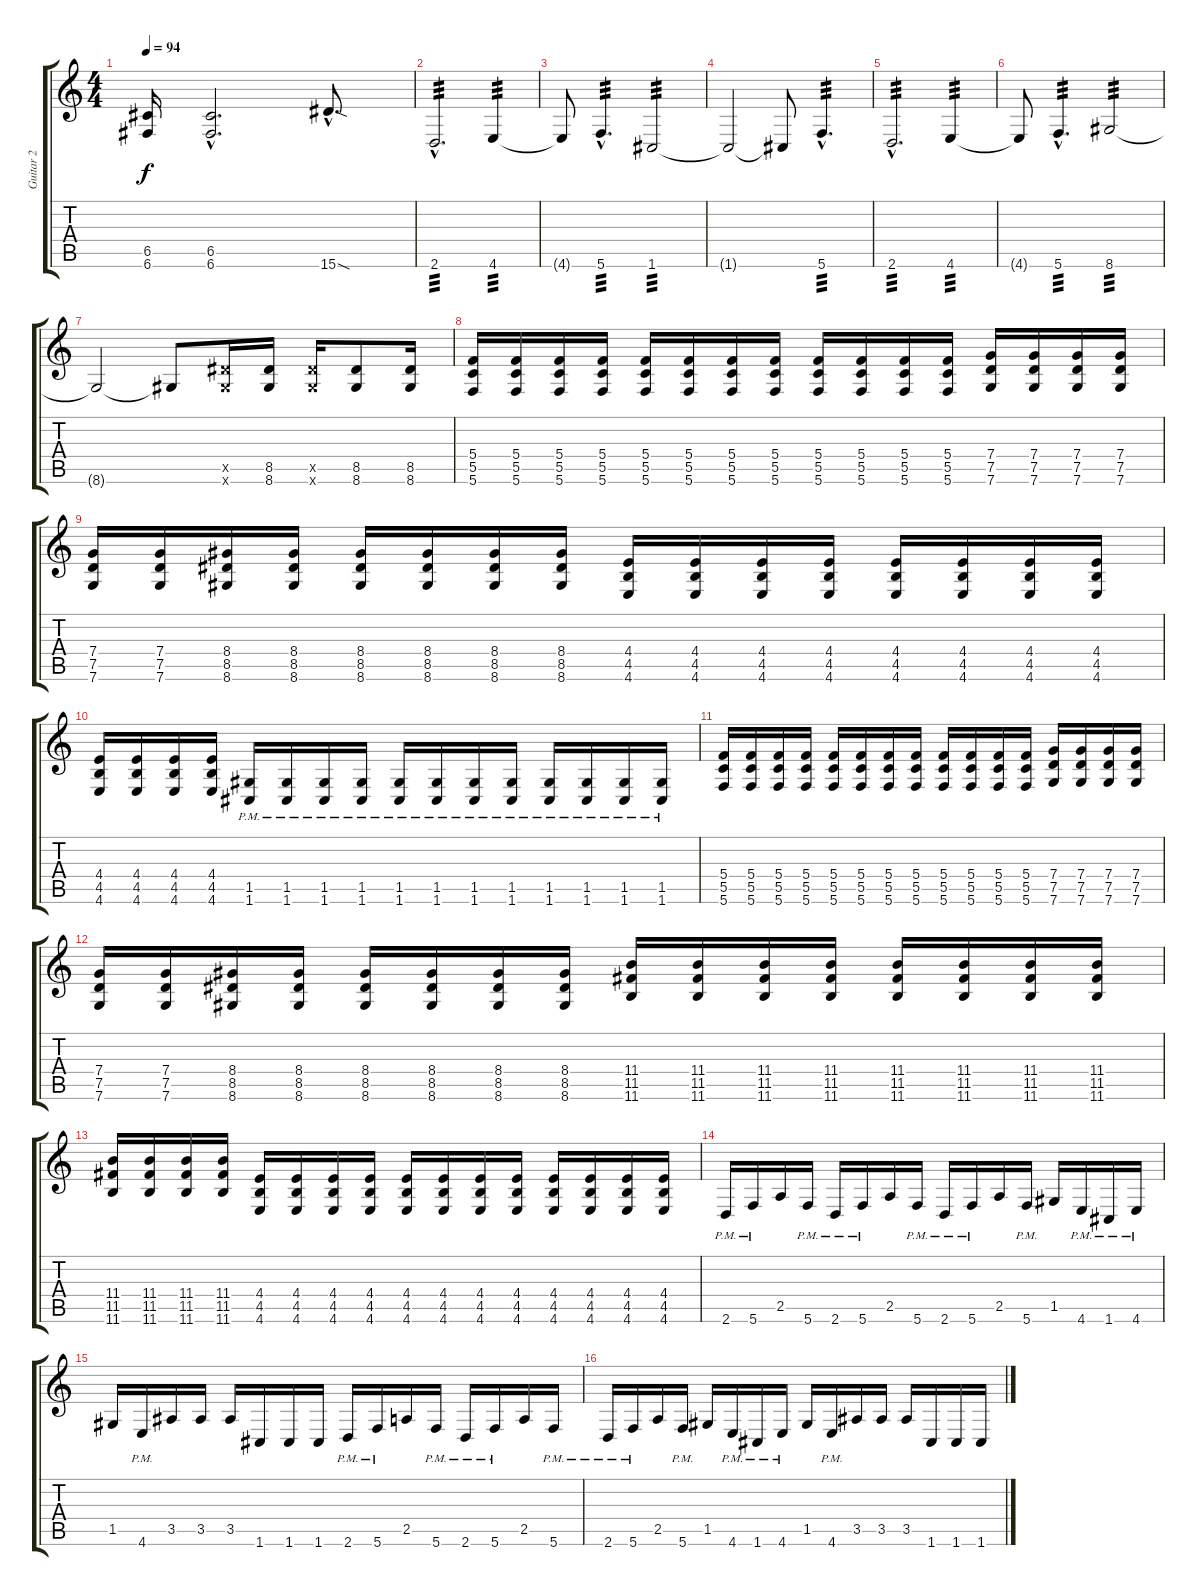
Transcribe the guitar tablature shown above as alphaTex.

\track ("Guitar 2" "Guitar 2") {instrument distortionguitar}
\staff {score tabs}
\tuning (D4 A3 F3 C3 G2 C2) {hide}
\ts (4 4)
\tempo 94
\clef g2
\ks c
(6.5{t} 6.6{t}).16{dy f} (6.5{hac} 6.6{hac}).2{d} 15.6{sod hac}.8{d} |
2.6{hac}.2{d tp 3} 4.6.4{tp 3} |
4.6{t}.8 5.6{hac}.4{d tp 3} 1.6.2{tp 3} |
1.6{t}.2 1.6{t}.8 5.6{hac}.4{d tp 3} |
2.6{hac}.2{d tp 3} 4.6.4{tp 3} |
4.6{t}.8 5.6{hac}.4{d tp 3} 8.6.2{tp 3} |
8.6{t}.2 8.6{t}.8 (8.5{x} 8.6{x}).16 (8.5 8.6).16 (8.5{x} 8.6{x}).16 (8.5 8.6).8 (8.5 8.6).16 |
(5.4 5.5 5.6).16 (5.4 5.5 5.6).16 (5.4 5.5 5.6).16 (5.4 5.5 5.6).16 (5.4 5.5 5.6).16 (5.4 5.5 5.6).16 (5.4 5.5 5.6).16 (5.4 5.5 5.6).16 (5.4 5.5 5.6).16 (5.4 5.5 5.6).16 (5.4 5.5 5.6).16 (5.4 5.5 5.6).16 (7.4 7.5 7.6).16 (7.4 7.5 7.6).16 (7.4 7.5 7.6).16 (7.4 7.5 7.6).16 |
(7.4 7.5 7.6).16 (7.4 7.5 7.6).16 (8.4 8.5 8.6).16 (8.4 8.5 8.6).16 (8.4 8.5 8.6).16 (8.4 8.5 8.6).16 (8.4 8.5 8.6).16 (8.4 8.5 8.6).16 (4.4 4.5 4.6).16 (4.4 4.5 4.6).16 (4.4 4.5 4.6).16 (4.4 4.5 4.6).16 (4.4 4.5 4.6).16 (4.4 4.5 4.6).16 (4.4 4.5 4.6).16 (4.4 4.5 4.6).16 |
(4.4 4.5 4.6).16 (4.4 4.5 4.6).16 (4.4 4.5 4.6).16 (4.4 4.5 4.6).16 (1.5{pm} 1.6{pm}).16 (1.5{pm} 1.6{pm}).16 (1.5{pm} 1.6{pm}).16 (1.5{pm} 1.6{pm}).16 (1.5{pm} 1.6{pm}).16 (1.5{pm} 1.6{pm}).16 (1.5{pm} 1.6{pm}).16 (1.5{pm} 1.6{pm}).16 (1.5{pm} 1.6{pm}).16 (1.5{pm} 1.6{pm}).16 (1.5{pm} 1.6{pm}).16 (1.5{pm} 1.6{pm}).16 |
(5.4 5.5 5.6).16 (5.4 5.5 5.6).16 (5.4 5.5 5.6).16 (5.4 5.5 5.6).16 (5.4 5.5 5.6).16 (5.4 5.5 5.6).16 (5.4 5.5 5.6).16 (5.4 5.5 5.6).16 (5.4 5.5 5.6).16 (5.4 5.5 5.6).16 (5.4 5.5 5.6).16 (5.4 5.5 5.6).16 (7.4 7.5 7.6).16 (7.4 7.5 7.6).16 (7.4 7.5 7.6).16 (7.4 7.5 7.6).16 |
(7.4 7.5 7.6).16 (7.4 7.5 7.6).16 (8.4 8.5 8.6).16 (8.4 8.5 8.6).16 (8.4 8.5 8.6).16 (8.4 8.5 8.6).16 (8.4 8.5 8.6).16 (8.4 8.5 8.6).16 (11.4 11.5 11.6).16 (11.4 11.5 11.6).16 (11.4 11.5 11.6).16 (11.4 11.5 11.6).16 (11.4 11.5 11.6).16 (11.4 11.5 11.6).16 (11.4 11.5 11.6).16 (11.4 11.5 11.6).16 |
(11.4 11.5 11.6).16 (11.4 11.5 11.6).16 (11.4 11.5 11.6).16 (11.4 11.5 11.6).16 (4.4 4.5 4.6).16 (4.4 4.5 4.6).16 (4.4 4.5 4.6).16 (4.4 4.5 4.6).16 (4.4 4.5 4.6).16 (4.4 4.5 4.6).16 (4.4 4.5 4.6).16 (4.4 4.5 4.6).16 (4.4 4.5 4.6).16 (4.4 4.5 4.6).16 (4.4 4.5 4.6).16 (4.4 4.5 4.6).16 |
2.6{pm}.16 5.6{pm}.16 2.5.16 5.6{pm}.16 2.6{pm}.16 5.6{pm}.16 2.5.16 5.6{pm}.16 2.6{pm}.16 5.6{pm}.16 2.5.16 5.6{pm}.16 1.5.16 4.6{pm}.16 1.6{pm}.16 4.6{pm}.16 |
1.5.16 4.6{pm}.16 3.5.16 3.5.16 3.5.16 1.6.16 1.6.16 1.6.16 2.6{pm}.16 5.6{pm}.16 2.5.16 5.6{pm}.16 2.6{pm}.16 5.6{pm}.16 2.5.16 5.6{pm}.16 |
2.6{pm}.16 5.6{pm}.16 2.5.16 5.6{pm}.16 1.5.16 4.6{pm}.16 1.6{pm}.16 4.6{pm}.16 1.5.16 4.6{pm}.16 3.5.16 3.5.16 3.5.16 1.6.16 1.6.16 1.6.16
